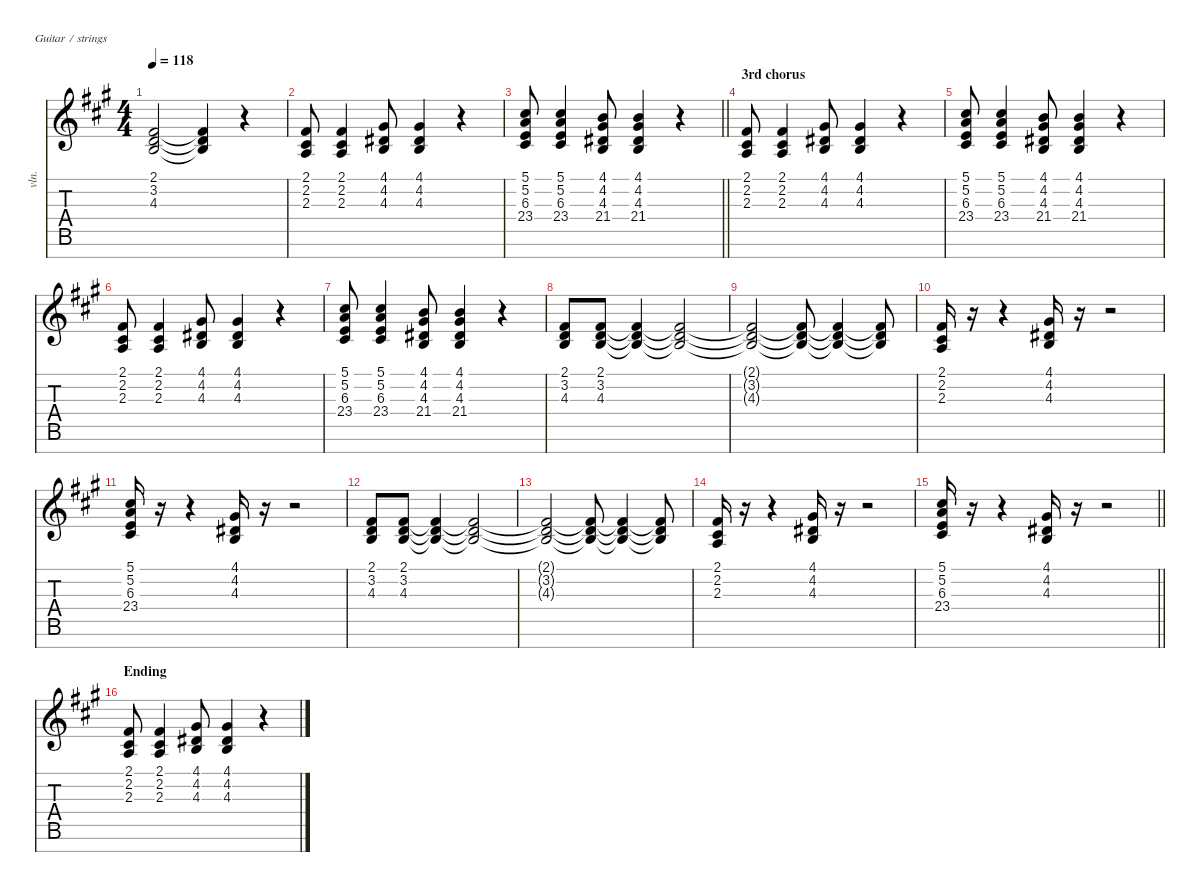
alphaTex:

\defaultSystemsLayout 4
\hideDynamics
\bracketExtendMode nobrackets
\otherSystemsTrackNameOrientation horizontal
\track ("leading strings" "vln.") {instrument stringensemble2}
\staff {score tabs}
\tuning (E4 B3 G3 D3 A2 E2 B1)
\ts (4 4)
\tempo 118
\clef g2
\ks f#minor
(2.1{t acc #} 3.2{t acc forcenatural} 4.3{t acc forcenatural}).2{dy f} (2.1{t acc #} 3.2{t acc forcenatural} 4.3{t acc forcenatural}).4 r.4 |
(2.1{acc #} 2.2{acc #} 2.3{acc forcenatural}).8{dy mf} (2.1{acc #} 2.2{acc #} 2.3{acc forcenatural}).4{dy mp} (4.1{acc #} 4.2{acc #} 4.3{acc forcenatural}).8{dy mf} (4.1{acc #} 4.2{acc #} 4.3{acc forcenatural}).4{dy mp} r.4 |
\barLineRight lightlight
(5.1{acc forcenatural} 5.2{acc forcenatural} 6.3{acc #} 23.4{acc #}).8{dy mf} (5.1{acc forcenatural} 5.2{acc forcenatural} 6.3{acc #} 23.4{acc #}).4{dy mp} (4.1{acc #} 4.2{acc #} 4.3{acc forcenatural} 21.4{acc forcenatural}).8{dy mf} (4.1{acc #} 4.2{acc #} 4.3{acc forcenatural} 21.4{acc forcenatural}).4{dy mp} r.4 |
\section ("" "3rd chorus")
(2.1{acc #} 2.2{acc #} 2.3{acc forcenatural}).8{dy mf} (2.1{acc #} 2.2{acc #} 2.3{acc forcenatural}).4{dy mp} (4.1{acc #} 4.2{acc #} 4.3{acc forcenatural}).8{dy mf} (4.1{acc #} 4.2{acc #} 4.3{acc forcenatural}).4{dy mp} r.4 |
(5.1{acc forcenatural} 5.2{acc forcenatural} 6.3{acc #} 23.4{acc #}).8{dy mf} (5.1{acc forcenatural} 5.2{acc forcenatural} 6.3{acc #} 23.4{acc #}).4{dy mp} (4.1{acc #} 4.2{acc #} 4.3{acc forcenatural} 21.4{acc forcenatural}).8{dy mf} (4.1{acc #} 4.2{acc #} 4.3{acc forcenatural} 21.4{acc forcenatural}).4{dy mp} r.4 |
(2.1{acc #} 2.2{acc #} 2.3{acc forcenatural}).8{dy mf} (2.1{acc #} 2.2{acc #} 2.3{acc forcenatural}).4{dy mp} (4.1{acc #} 4.2{acc #} 4.3{acc forcenatural}).8{dy mf} (4.1{acc #} 4.2{acc #} 4.3{acc forcenatural}).4{dy mp} r.4 |
(5.1{acc forcenatural} 5.2{acc forcenatural} 6.3{acc #} 23.4{acc #}).8{dy mf} (5.1{acc forcenatural} 5.2{acc forcenatural} 6.3{acc #} 23.4{acc #}).4{dy mp} (4.1{acc #} 4.2{acc #} 4.3{acc forcenatural} 21.4{acc forcenatural}).8{dy mf} (4.1{acc #} 4.2{acc #} 4.3{acc forcenatural} 21.4{acc forcenatural}).4{dy mp} r.4 |
(2.1{acc #} 3.2{acc forcenatural} 4.3{acc forcenatural}).8{dy f} (2.1{acc #} 3.2{acc forcenatural} 4.3{acc forcenatural}).8{dy mf} (2.1{t acc #} 3.2{t acc forcenatural} 4.3{t acc forcenatural}).4{dy f} (2.1{t acc #} 3.2{t acc forcenatural} 4.3{t acc forcenatural}).2 |
(2.1{t acc #} 3.2{t acc forcenatural} 4.3{t acc forcenatural}).2 (2.1{t acc #} 3.2{t acc forcenatural} 4.3{t acc forcenatural}).8 (2.1{t acc #} 3.2{t acc forcenatural} 4.3{t acc forcenatural}).4 (2.1{t acc #} 3.2{t acc forcenatural} 4.3{t acc forcenatural}).8 |
(2.1{acc #} 2.2{acc #} 2.3{acc forcenatural}).16 r.16 r.4 (4.1{acc #} 4.2{acc #} 4.3{acc forcenatural}).16 r.16 r.2 |
(5.1{acc forcenatural} 5.2{acc forcenatural} 6.3{acc #} 23.4{acc #}).16 r.16 r.4 (4.1{acc #} 4.2{acc #} 4.3{acc forcenatural}).16 r.16 r.2 |
(2.1{acc #} 3.2{acc forcenatural} 4.3{acc forcenatural}).8 (2.1{acc #} 3.2{acc forcenatural} 4.3{acc forcenatural}).8{dy mf} (2.1{t acc #} 3.2{t acc forcenatural} 4.3{t acc forcenatural}).4{dy f} (2.1{t acc #} 3.2{t acc forcenatural} 4.3{t acc forcenatural}).2 |
(2.1{t acc #} 3.2{t acc forcenatural} 4.3{t acc forcenatural}).2 (2.1{t acc #} 3.2{t acc forcenatural} 4.3{t acc forcenatural}).8 (2.1{t acc #} 3.2{t acc forcenatural} 4.3{t acc forcenatural}).4 (2.1{t acc #} 3.2{t acc forcenatural} 4.3{t acc forcenatural}).8 |
(2.1{acc #} 2.2{acc #} 2.3{acc forcenatural}).16 r.16 r.4 (4.1{acc #} 4.2{acc #} 4.3{acc forcenatural}).16 r.16 r.2 |
\barLineRight lightlight
(5.1{acc forcenatural} 5.2{acc forcenatural} 6.3{acc #} 23.4{acc #}).16 r.16 r.4 (4.1{acc #} 4.2{acc #} 4.3{acc forcenatural}).16 r.16 r.2 |
\section ("" "Ending")
(2.1{acc #} 2.2{acc #} 2.3{acc forcenatural}).8{dy mf} (2.1{acc #} 2.2{acc #} 2.3{acc forcenatural}).4{dy mp} (4.1{acc #} 4.2{acc #} 4.3{acc forcenatural}).8{dy mf} (4.1{acc #} 4.2{acc #} 4.3{acc forcenatural}).4{dy mp} r.4
